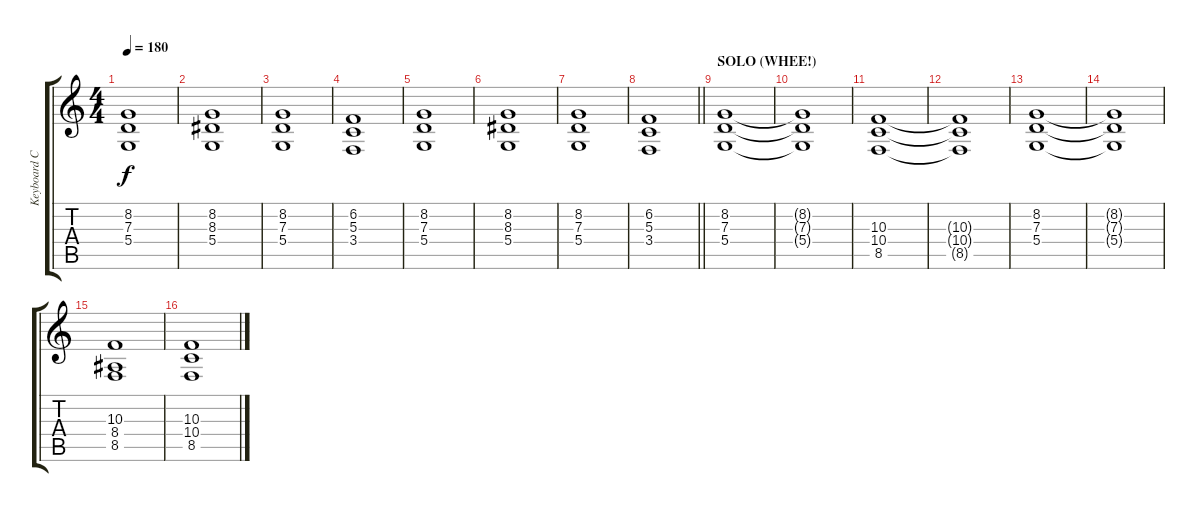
\track ("Keyboard Choir" "Keyboard C") {instrument fx7echoes}
\staff {score tabs}
\tuning (E4 B3 G3 D3 A2 E2) {hide}
\ts (4 4)
\tempo 180
\clef g2
\ks c
(8.2 7.3 5.4).1{dy f volume 10} |
(8.2 8.3 5.4).1 |
(8.2 7.3 5.4).1 |
(6.2 5.3 3.4).1 |
(8.2 7.3 5.4).1 |
(8.2 8.3 5.4).1 |
(8.2 7.3 5.4).1 |
\barLineRight lightlight
(6.2 5.3 3.4).1 |
\section ("" "SOLO (WHEE!)")
(8.2 7.3 5.4).1 |
(8.2{t} 7.3{t} 5.4{t}).1 |
(10.3 10.4 8.5).1 |
(10.3{t} 10.4{t} 8.5{t}).1 |
(8.2 7.3 5.4).1 |
(8.2{t} 7.3{t} 5.4{t}).1 |
(10.3 8.4 8.5).1 |
(10.3 10.4 8.5).1
